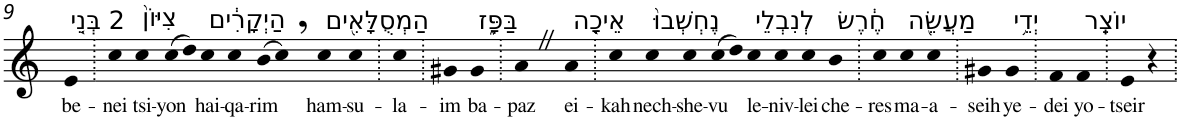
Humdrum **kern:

**kern	**text
*part1	*part1
*staff1	*staff1
*I"Piano	*
*I'Pno	*
!!LO:PB:g=z
*clefG2	*
*k[]	*
=9	=9
!LO:TX:a:t=2 בְּנֵ֤י	!
!	!LO:LY:b
4e	be-
=10.	=10.
!	!LO:LY:b
4cc	-nei
!LO:TX:a:t=צִיּוֹן֙	!
!	!LO:LY:b
4cc	tsi-
!	!LO:LY:b
(>8cc	-yon
8dd)	.
!LO:TX:a:t=הַיְקָרִ֔ים	!
!	!LO:LY:b
4cc	hai-
!	!LO:LY:b
4cc	-qa-
!	!LO:LY:b
(>8b	-rim
8cc,)	.
!LO:TX:a:t=הַמְסֻלָּאִ֖ים	!
!	!LO:LY:b
4cc	ham-
!	!LO:LY:b
4cc	-su-
=11.	=11.
!	!LO:LY:b
4cc	-la-
=12.	=12.
!	!LO:LY:b
4g#X	-im
!LO:TX:a:t=בַּפָּ֑ז	!
!	!LO:LY:b
4g#	ba-
=13.	=13.
!	!LO:LY:b
4aZ	-paz
!LO:TX:a:t=אֵיכָ֤ה	!
!	!LO:LY:b
4a	ei-
=14.	=14.
!	!LO:LY:b
4cc	-kah
!LO:TX:a:t=נֶחְשְׁבוּ֙	!
!	!LO:LY:b
4cc	nech-
!	!LO:LY:b
4cc	-she-
!	!LO:LY:b
(>8cc	-vu
8dd)	.
!LO:TX:a:t=לְנִבְלֵי	!
!	!LO:LY:b
4cc	le-
!	!LO:LY:b
4cc	-niv-
!	!LO:LY:b
4cc	-lei
!LO:TX:a:t=חֶ֔רֶשׂ	!
!	!LO:LY:b
4b	che-
=15.	=15.
!	!LO:LY:b
4cc	-res
!LO:TX:a:t=מַעֲשֵׂ֖ה	!
!	!LO:LY:b
4cc	ma-
!	!LO:LY:b
4cc	-a-
=16.	=16.
!	!LO:LY:b
4g#X	-seih
!LO:TX:a:t=יְדֵ֥י	!
!	!LO:LY:b
4g#	ye-
=17.	=17.
!	!LO:LY:b
4f	-dei
!LO:TX:a:t=יוֹצֵֽר	!
!	!LO:LY:b
4f	yo-
=18.	=18.
!	!LO:LY:b
4e	-tseir
4r	.
=.	=.
*-	*-
